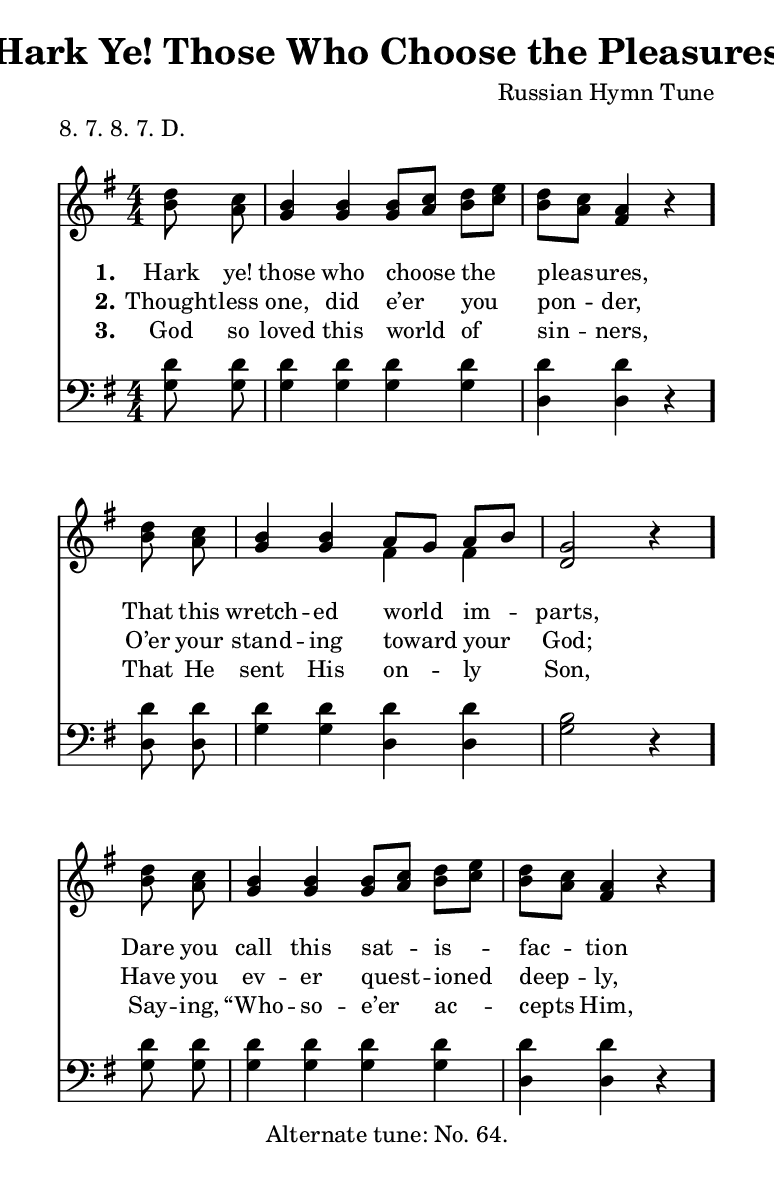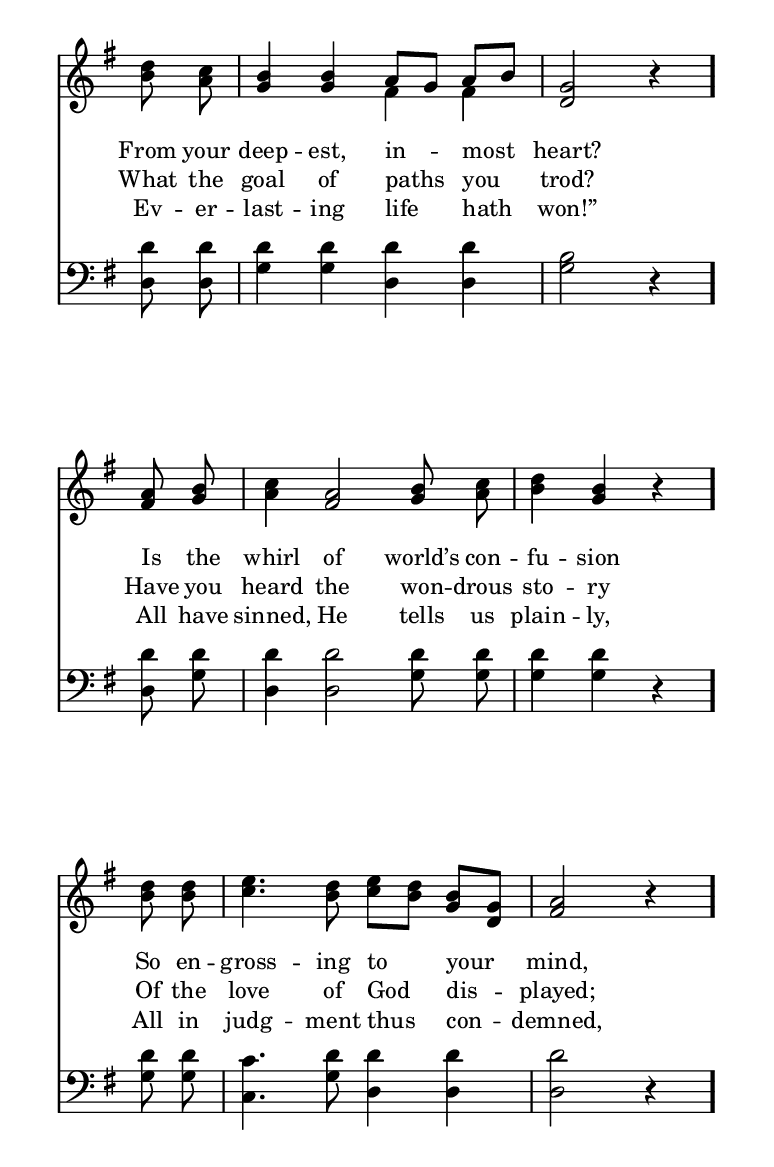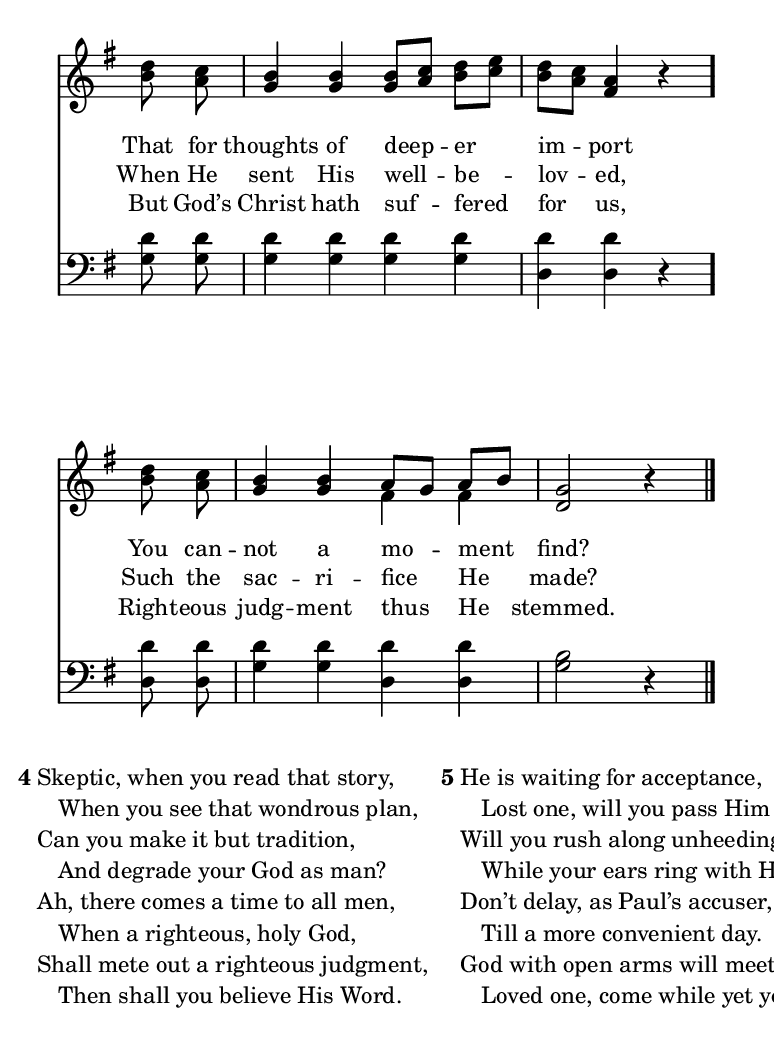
\include "common/global.ily"
\paper {
  \include "common/paper.ily"
  oddFooterMarkup = \markup { \fill-line { \on-the-fly \first-page "Alternate tune: No. 64." } }
}

\header{
  %gospel
  hymnnumber = "89"
  title = "Hark Ye! Those Who Choose the Pleasures"
  tunename = "Ukraina"
  meter = "8. 7. 8. 7. D."
  poet = ""
  composer = "Russian Hymn Tune"
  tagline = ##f
}

% for fermata in MIDI
ta = { \tempo 4=80 }
tb = { \tempo 4=40 }

patternAA = { c8 c8 | c4 c4 c8[ c8] c8[ c8] | c8[ c8] c4 c4 }
patternAB = { c8 c8 | c4 c4 c4      c4      | c4      c4 c4 }

patternBA = { c8 c8 | c4 c4 c8[ c8] c8[ c8] | c2 c4 }
patternBB = { c8 c8 | c4 c4 c4      c4      | c2 c4 }

patternCA = { c8 c8 | c4 c2 c8 c8 | c4 c4 c4 }

patternDA = { c8 c8 | c4. c8 c8[ c8] c8[ c8] | c2 c4 }
patternDB = { c8 c8 | c4. c8 c4      c4      | c2 c4 }

global = {
  \include "common/overrides.ily"
  \override Staff.TimeSignature.style = #'numbered
  \time 4/4
  \override Score.MetronomeMark.transparent = ##t % hide all fermata changes too
  \ta
  \key g \major
  \partial 4
  \autoBeamOff
}

notesSoprano = {
\global
\relative c'' {

  \changePitch \patternAA { d c | b b b c d e | d c a r }
  \changePitch \patternBA { d c | b b a g a b | g r }
  \changePitch \patternAA { d' c | b b b c d e | d c a r }
  \changePitch \patternBA { d c | b b a g a b | g r }

  \changePitch \patternCA { a b | c a b c | d b r }
  \changePitch \patternDA { d d | e d e d b g | a r }
  \changePitch \patternAA { d c | b b b c d e | d c a r }
  \changePitch \patternBA { d c | b b a g a b | g r }

  \bar "|."

}
}

notesAlto = {
\global
\relative e'' {

  \changePitch \patternAA { b a | g g g a b c | b a fis r }
  \changePitch \patternBB { b a | g g fis fis | d r }
  \changePitch \patternAA { b' a | g g g a b c | b a fis r }
  \changePitch \patternBB { b a | g g fis fis | d r }

  \changePitch \patternCA { fis g | a fis g a | b g r }
  \changePitch \patternDA { b b | c b c b g d | fis r }
  \changePitch \patternAA { b a | g g g a b c | b a fis r }
  \changePitch \patternBB { b a | g g fis fis | d r }

}
}

notesTenor = {
\global
\relative a {

  \changePitch \patternAB { d d | d d d d | d d r }
  \changePitch \patternBB { d d | d d d d | b r }
  \changePitch \patternAB { d d | d d d d | d d r }
  \changePitch \patternBB { d d | d d d d | b r }

  \changePitch \patternCA { d d | d d d d | d d r }
  \changePitch \patternDB { d d | c d d d | d r }
  \changePitch \patternAB { d d | d d d d | d d r }
  \changePitch \patternBB { d d | d d d d | b r }

}
}

notesBass = {
\global
\relative f {

  \changePitch \patternAB { g g | g g g g | d d r }
  \changePitch \patternBB { d d | g g d d | g r }
  \changePitch \patternAB { g g | g g g g | d d r }
  \changePitch \patternBB { d d | g g d d | g r }

  \changePitch \patternCA { d g | d d g g | g g r }
  \changePitch \patternDB { g g | c, g' d d | d r }
  \changePitch \patternAB { g g | g g g g | d d r }
  \changePitch \patternBB { d d | g g d d | g r }

}
}

wordsA = \lyricmode {
\set stanza = "1."

Hark ye! those who choose the pleas -- ures, \bar "."
That this wretch -- ed world im -- parts, \bar "." \eogbreak
Dare you call this sat -- is -- fac -- tion \bar "."
From your deep -- est, in -- most heart? \bar "." \eogbreak
Is the whirl of world’s con -- fu -- sion \bar "."
So en -- gross -- ing to your mind, \bar "." \eogbreak
That for thoughts of deep -- er im -- port \bar "."
You can -- not a mo -- ment find? \bar "." \eogbreak

}

wordsB = \lyricmode {
\set stanza = "2."

Thought -- less one, did e’er you pon -- der,
O’er your stand -- ing toward your God;
Have you ev -- er quest -- ioned deep -- ly,
What the goal of paths you trod?
Have you heard the won -- drous sto -- ry
Of the love of God dis -- played;
When He sent His well -- be -- lov -- ed,
Such the sac -- ri -- fice He made?

}

wordsC = \lyricmode {
\set stanza = "3."

God so loved this world of sin -- ners,
That He sent His on -- ly Son,
Say -- ing, “Who -- so -- e’er ac -- cepts Him,
Ev -- er -- last -- ing life hath won!”
All have sinned, He tells us plain -- ly,
All in judg -- ment thus con -- demned,
But God’s Christ hath suf -- fered for us,
Right -- eous judg -- ment thus He stemmed.

}

wordsD = \markuplist {

\line { Skeptic, when you read that story, }
\line { { \hspace #2 } When you see that wondrous plan, }
\line { Can you make it but tradition, }
\line { { \hspace #2 } And degrade your God as man? }
\line { Ah, there comes a time to all men, }
\line { { \hspace #2 } When a righteous, holy God, }
\line { Shall mete out a righteous judgment, }
\line { { \hspace #2 } Then shall you believe His Word. }

}

wordsE = \markuplist {

\line { He is waiting for acceptance, }
\line { { \hspace #2 } Lost one, will you pass Him by, }
\line { Will you rush along unheeding, }
\line { { \hspace #2 } While your ears ring with His cry? }
\line { Don’t delay, as Paul’s accuser, }
\line { { \hspace #2 } Till a more convenient day. }
\line { God with open arms will meet you, }
\line { { \hspace #2 } Loved one, come while yet you may. }

}

\score {
  \context ChoirStaff <<
    \context Staff = upper <<
      \set Staff.autoBeaming = ##f
      \set ChoirStaff.systemStartDelimiter = #'SystemStartBar
      \set ChoirStaff.printPartCombineTexts = ##f
      \partcombine #'(2 . 11) \notesSoprano \notesAlto
      \context NullVoice = sopranos { \voiceOne << \notesSoprano >> }
      \context Lyrics = one   \lyricsto sopranos \wordsA
      \context Lyrics = two   \lyricsto sopranos \wordsB
      \context Lyrics = three \lyricsto sopranos \wordsC
    >>
    \context Staff = men <<
      \set Staff.autoBeaming = ##f
      \clef bass
      \set ChoirStaff.printPartCombineTexts = ##f
      \partcombine #'(2 . 11) \notesTenor \notesBass
    >>
  >>
  \layout {
    \include "common/layout.ily"
  }
  #(cond ((ly:get-option 'eog-midi-permitted) #{ \midi{
    \include "common/midi.ily"
  } #}))
}

\noPageBreak

\markup { \vcenter \column { \vspace #1 \fill-line {
  \null
  \line{ \bold 4 \column { \wordsD } }
  \null
  \line{ \bold 5 \column { \wordsE } }
  \null
} \vspace #1 } }

\version "2.19.49"  % necessary for upgrading to future LilyPond versions.

% vi:set et ts=2 sw=2 ai nocindent syntax=lilypond:
